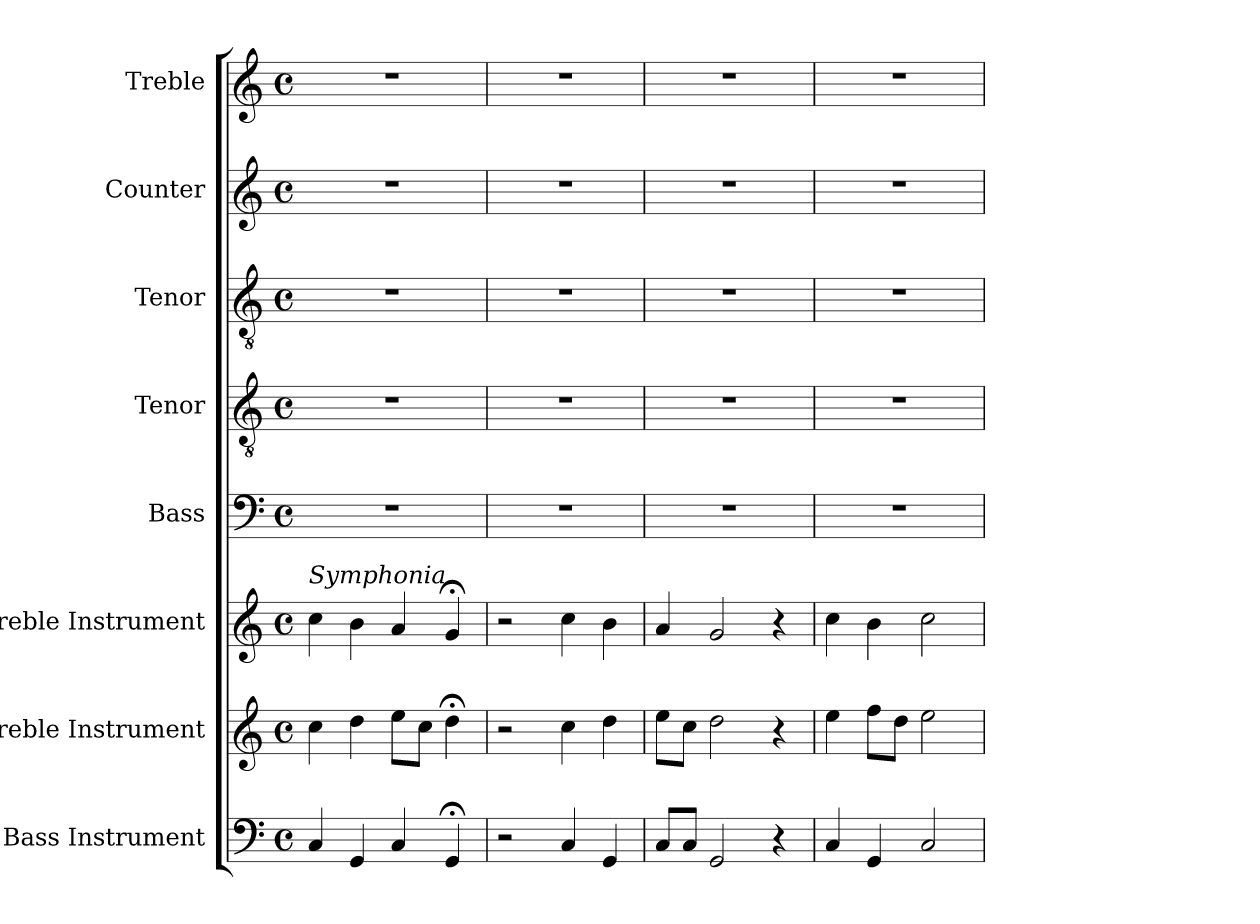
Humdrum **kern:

**kern	**kern	**kern	**kern	**kern	**kern	**kern	**kern
*part8	*part7	*part6	*part5	*part4	*part3	*part2	*part1
*staff8	*staff7	*staff6	*staff5	*staff4	*staff3	*staff2	*staff1
*I"Bass Instrument	*I"Treble Instrument	*I"Treble Instrument	*I"Bass	*I"Tenor	*I"Tenor	*I"Counter	*I"Treble
*I'B. Inst.	*I'Treble Instrument	*I'Treble Instrument	*I'Bass	*I'Tenor	*I'Tenor	*I'Counter	*I'Treble
*clefF4	*clefG2	*clefG2	*clefF4	*clefGv2	*clefGv2	*clefG2	*clefG2
*k[]	*k[]	*k[]	*k[]	*k[]	*k[]	*k[]	*k[]
*M4/4	*M4/4	*M4/4	*M4/4	*M4/4	*M4/4	*M4/4	*M4/4
*met(c)	*met(c)	*met(c)	*met(c)	*met(c)	*met(c)	*met(c)	*met(c)
=1	=1	=1	=1	=1	=1	=1	=1
!	!	!LO:TX:a:i:t=Symphonia	!	!	!	!	!
4C/	4cc\	4cc\	1r	1r	1r	1r	1r
4GG/	4dd\	4b\	.	.	.	.	.
4C/	8ee\L	4a/	.	.	.	.	.
.	8cc\J	.	.	.	.	.	.
4GG;</	4dd;<\	4g;</	.	.	.	.	.
=2	=2	=2	=2	=2	=2	=2	=2
2r	2r	2r	1r	1r	1r	1r	1r
4C/	4cc\	4cc\	.	.	.	.	.
4GG/	4dd\	4b\	.	.	.	.	.
=3	=3	=3	=3	=3	=3	=3	=3
8C/L	8ee\L	4a/	1r	1r	1r	1r	1r
8C/J	8cc\J	.	.	.	.	.	.
2GG/	2dd\	2g/	.	.	.	.	.
4r	4r	4r	.	.	.	.	.
=4	=4	=4	=4	=4	=4	=4	=4
4C/	4ee\	4cc\	1r	1r	1r	1r	1r
4GG/	8ff\L	4b\	.	.	.	.	.
.	8dd\J	.	.	.	.	.	.
2C/	2ee\	2cc\	.	.	.	.	.
=	=	=	=	=	=	=	=
*-	*-	*-	*-	*-	*-	*-	*-
